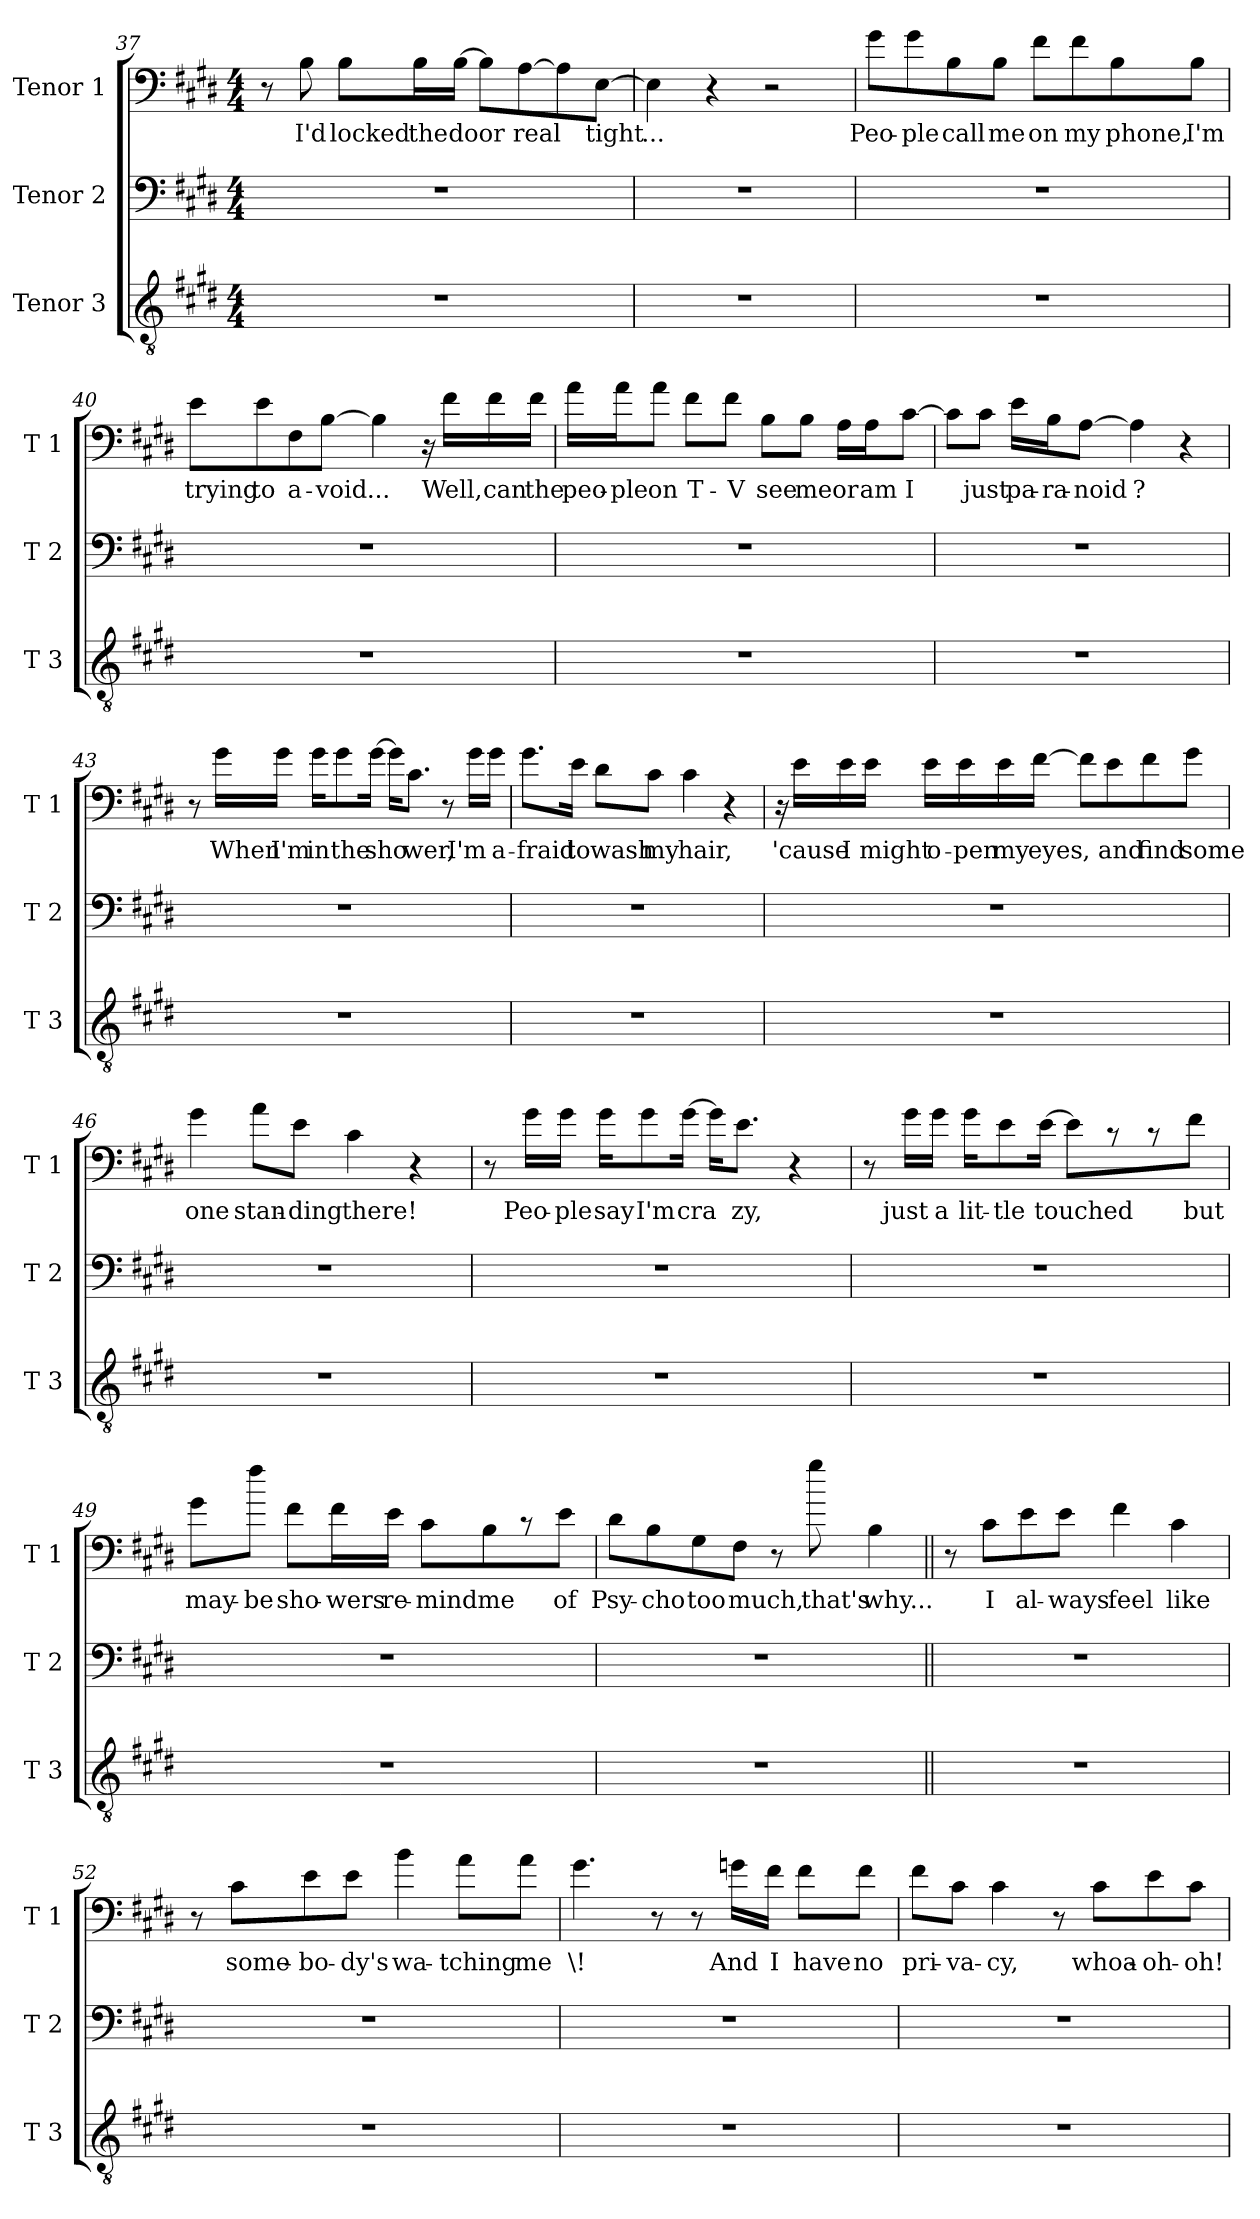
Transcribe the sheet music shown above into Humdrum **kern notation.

**kern	**kern	**kern	**text
*part3	*part2	*part1	*part1
*staff3	*staff2	*staff1	*staff1
*I"Tenor 3	*I"Tenor 2	*I"Tenor 1	*
*I'T 3	*I'T 2	*I'T 1	*
*clefGv2	*clefF4	*clefF4	*
*k[f#c#g#d#]	*k[f#c#g#d#]	*k[f#c#g#d#]	*
*c#:	*c#:	*c#:	*
*M4/4	*M4/4	*M4/4	*
=37	=37	=37	=37
1r	1r	8r	.
!	!	!	!LO:LY:b
.	.	8B\	I'd
!	!	!	!LO:LY:b
.	.	8B\L	locked
!	!	!	!LO:LY:b
.	.	16B\L	the
!	!	!	!LO:LY:b
.	.	[16B\JJ	door
.	.	8B\L]	.
!	!	!	!LO:LY:b
.	.	[8A\	real
.	.	8A\]	.
!	!	!	!LO:LY:b
.	.	[8E\J	tight
=38	=38	=38	=38
!	!	!	!LO:LY:b
1r	1r	4E\]	...
.	.	4r	.
.	.	2r	.
!!LO:LB:g=z
=39	=39	=39	=39
!	!	!	!LO:LY:b
1r	1r	8g#\L	Peo-
!	!	!	!LO:LY:b
.	.	8g#\	-ple
!	!	!	!LO:LY:b
.	.	8B\	call
!	!	!	!LO:LY:b
.	.	8B\J	me
!	!	!	!LO:LY:b
.	.	8f#\L	on
!	!	!	!LO:LY:b
.	.	8f#\	my
!	!	!	!LO:LY:b
.	.	8B\	phone,
!	!	!	!LO:LY:b
.	.	8B\J	I'm
=40	=40	=40	=40
!	!	!	!LO:LY:b
1r	1r	8e\L	trying
!	!	!	!LO:LY:b
.	.	8e\	to
!	!	!	!LO:LY:b
.	.	8F#\	a-
!	!	!	!LO:LY:b
.	.	[8B\J	-void
!	!	!	!LO:LY:b
.	.	4B\]	...
.	.	16r	.
!	!	!	!LO:LY:b
.	.	16f#\LL	Well,
!	!	!	!LO:LY:b
.	.	16f#\	can
!	!	!	!LO:LY:b
.	.	16f#\JJ	the
=41	=41	=41	=41
!	!	!	!LO:LY:b
1r	1r	16a\LL	peo-
!	!	!	!LO:LY:b
.	.	16a\J	-ple
!	!	!	!LO:LY:b
.	.	8a\J	on
!	!	!	!LO:LY:b
.	.	8f#\L	T-
!	!	!	!LO:LY:b
.	.	8f#\J	-V
!	!	!	!LO:LY:b
.	.	8B\L	see
!	!	!	!LO:LY:b
.	.	8B\J	me
!	!	!	!LO:LY:b
.	.	16A\LL	or
!	!	!	!LO:LY:b
.	.	16A\J	am
!	!	!	!LO:LY:b
.	.	[8c#\J	I
!!LO:LB:g=z
=42	=42	=42	=42
1r	1r	8c#\L]	.
!	!	!	!LO:LY:b
.	.	8c#\J	just
!	!	!	!LO:LY:b
.	.	16e\LL	pa-
!	!	!	!LO:LY:b
.	.	16B\J	-ra-
!	!	!	!LO:LY:b
.	.	[8A\J	-noid
!	!	!	!LO:LY:b
.	.	4A\]	?
.	.	4r	.
=43	=43	=43	=43
1r	1r	8r	.
!	!	!	!LO:LY:b
.	.	16g#\LL	When
!	!	!	!LO:LY:b
.	.	16g#\JJ	I'm
!	!	!	!LO:LY:b
.	.	16g#\KL	in
!	!	!	!LO:LY:b
.	.	8g#\	the
!	!	!	!LO:LY:b
.	.	[16g#\Jk	sho
.	.	16g#\KL]	.
!	!	!	!LO:LY:b
.	.	8.c#\J	wer,
.	.	8r	.
!	!	!	!LO:LY:b
.	.	16g#\LL	I'm
!	!	!	!LO:LY:b
.	.	16g#\JJ	a-
=44	=44	=44	=44
!	!	!	!LO:LY:b
1r	1r	8.g#\L	-fraid
!	!	!	!LO:LY:b
.	.	16e\Jk	to
!	!	!	!LO:LY:b
.	.	8d#\L	wash
!	!	!	!LO:LY:b
.	.	8c#\J	my
!	!	!	!LO:LY:b
.	.	4c#\	hair,
.	.	4r	.
!!LO:LB:g=z
=45	=45	=45	=45
1r	1r	16r	.
!	!	!	!LO:LY:b
.	.	16e\LL	'cause
!	!	!	!LO:LY:b
.	.	16e\	I
!	!	!	!LO:LY:b
.	.	16e\JJ	might
!	!	!	!LO:LY:b
.	.	16e\LL	o-
!	!	!	!LO:LY:b
.	.	16e\	-pen
!	!	!	!LO:LY:b
.	.	16e\	my
!	!	!	!LO:LY:b
.	.	[16f#\JJ	eyes
!	!	!	!LO:LY:b
.	.	8f#\L]	,
!	!	!	!LO:LY:b
.	.	8e\	and
!	!	!	!LO:LY:b
.	.	8f#\	find
!	!	!	!LO:LY:b
.	.	8g#\J	some
=46	=46	=46	=46
!	!	!	!LO:LY:b
1r	1r	4g#\	one
!	!	!	!LO:LY:b
.	.	8a\L	stan-
!	!	!	!LO:LY:b
.	.	8e\J	-ding
!	!	!	!LO:LY:b
.	.	4c#\	there!
.	.	4r	.
=47	=47	=47	=47
1r	1r	8r	.
!	!	!	!LO:LY:b
.	.	16g#\LL	Peo-
!	!	!	!LO:LY:b
.	.	16g#\JJ	-ple
!	!	!	!LO:LY:b
.	.	16g#\KL	say
!	!	!	!LO:LY:b
.	.	8g#\	I'm
!	!	!	!LO:LY:b
.	.	[16g#\Jk	cra
.	.	16g#\KL]	.
!	!	!	!LO:LY:b
.	.	8.e\J	zy,
.	.	4r	.
!!LO:LB:g=z
=48	=48	=48	=48
1r	1r	8r	.
!	!	!	!LO:LY:b
.	.	16g#\LL	just
!	!	!	!LO:LY:b
.	.	16g#\JJ	a
!	!	!	!LO:LY:b
.	.	16g#\KL	lit-
!	!	!	!LO:LY:b
.	.	8e\	-tle
!	!	!	!LO:LY:b
.	.	[16e\Jk	touched
.	.	8e\L]	.
!	!	!	!LO:LY:b
.	.	8r	,
.	.	8r	.
!	!	!	!LO:LY:b
.	.	8f#\J	but
=49	=49	=49	=49
!	!	!	!LO:LY:b
1r	1r	8g#\L	may-
!	!	!	!LO:LY:b
.	.	8ff#\J	-be
!	!	!	!LO:LY:b
.	.	8f#\L	sho-
!	!	!	!LO:LY:b
.	.	16f#\L	-wers
!	!	!	!LO:LY:b
.	.	16e\JJ	re-
!	!	!	!LO:LY:b
.	.	8c#\L	-mind
!	!	!	!LO:LY:b
.	.	8B\	me
.	.	8r	.
!	!	!	!LO:LY:b
.	.	8e\J	of
!!LO:LB:g=z
=50	=50	=50	=50
!	!	!	!LO:LY:b
1r	1r	8d#\L	Psy-
!	!	!	!LO:LY:b
.	.	8B\	-cho
!	!	!	!LO:LY:b
.	.	8G#\	too
!	!	!	!LO:LY:b
.	.	8F#\J	much,
.	.	8r	.
!	!	!	!LO:LY:b
.	.	8gg#\	that's
!	!	!	!LO:LY:b
.	.	4B\	why...
=51||	=51||	=51||	=51||
1r	1r	8r	.
!	!	!	!LO:LY:b
.	.	8c#\L	I
!	!	!	!LO:LY:b
.	.	8e\	al-
!	!	!	!LO:LY:b
.	.	8e\J	-ways
!	!	!	!LO:LY:b
.	.	4f#\	feel
!	!	!	!LO:LY:b
.	.	4c#\	like
=52	=52	=52	=52
1r	1r	8r	.
!	!	!	!LO:LY:b
.	.	8c#\L	some-
!	!	!	!LO:LY:b
.	.	8e\	-bo-
!	!	!	!LO:LY:b
.	.	8e\J	-dy's
!	!	!	!LO:LY:b
.	.	4b\	wa-
!	!	!	!LO:LY:b
.	.	8a\L	-tching
!	!	!	!LO:LY:b
.	.	8a\J	me
!!LO:LB:g=z
=53	=53	=53	=53
!	!	!	!LO:LY:b
1r	1r	4.g#\	\!
.	.	8r	.
.	.	8r	.
!	!	!	!LO:LY:b
.	.	16gn\LL	And
!	!	!	!LO:LY:b
.	.	16f#\JJ	I
!	!	!	!LO:LY:b
.	.	8f#\L	have
!	!	!	!LO:LY:b
.	.	8f#\J	no
=54	=54	=54	=54
!	!	!	!LO:LY:b
1r	1r	8f#\L	pri-
!	!	!	!LO:LY:b
.	.	8c#\J	-va-
!	!	!	!LO:LY:b
.	.	4c#\	-cy,
.	.	8r	.
!	!	!	!LO:LY:b
.	.	8c#\L	whoa-
!	!	!	!LO:LY:b
.	.	8e\	-oh-
!	!	!	!LO:LY:b
.	.	8c#\J	-oh!
=	=	=	=
*-	*-	*-	*-
